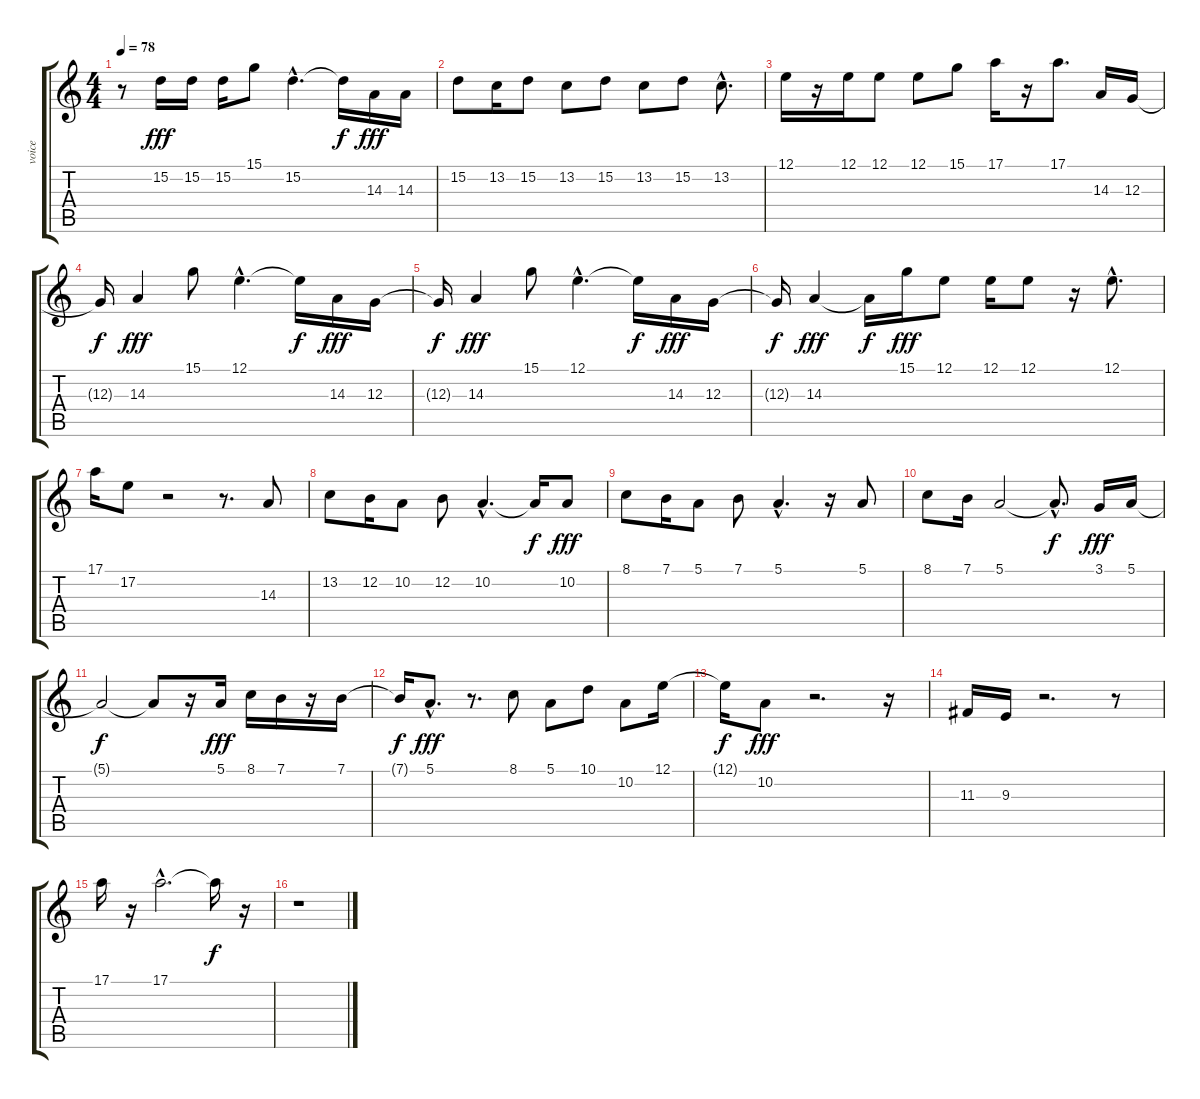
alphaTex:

\track ("voice" "voice") {instrument altosax}
\staff {score tabs}
\tuning (E4 B3 G3 D3 A2 E2) {hide}
\ts (4 4)
\tempo 78
\clef g2
\ks c
r.8{dy fff} 15.2.16 15.2.16 15.2.16 15.1.8 15.2{hac}.4{d} 15.2{t}.16{dy f} 14.3.16{dy fff} 14.3.16 |
15.2.8 13.2.16 15.2.8 13.2.8 15.2.8 13.2.8 15.2.8 13.2{hac}.8{d} |
12.1.16 r.16 12.1.16 12.1.8 12.1.8 15.1.8 17.1.16 r.16 17.1.8{d} 14.3.16 12.3.16 |
12.3{t}.16{dy f} 14.3.4{dy fff} 15.1.8 12.1{hac}.4{d} 12.1{t}.16{dy f} 14.3.16{dy fff} 12.3.16 |
12.3{t}.16{dy f} 14.3.4{dy fff} 15.1.8 12.1{hac}.4{d} 12.1{t}.16{dy f} 14.3.16{dy fff} 12.3.16 |
12.3{t}.16{dy f} 14.3.4{dy fff} 14.3{t}.16{dy f} 15.1.16{dy fff} 12.1.8 12.1.16 12.1.8 r.16 12.1{hac}.8{d} |
17.1.16 17.2.8 r.2 r.8{d} 14.3.8 |
13.2.8 12.2.16 10.2.8 12.2.8 10.2{hac}.4{d} 10.2{t}.16{dy f} 10.2.8{dy fff} |
8.1.8 7.1.16 5.1.8 7.1.8 5.1{hac}.4{d} r.16 5.1.8 |
8.1.8 7.1.16 5.1.2 5.1{hac t}.8{d dy f} 3.1.16{dy fff} 5.1.16 |
5.1{t}.2{dy f} 5.1{t}.8 r.16 5.1.16{dy fff} 8.1.16 7.1.16 r.16 7.1.16 |
7.1{t}.16{dy f} 5.1{hac}.8{d dy fff} r.8{d} 8.1.8 5.1.8 10.1.8 10.2.8 12.1.16 |
12.1{t}.16{dy f} 10.2.8{dy fff} r.2{d} r.16 |
11.3.16 9.3.16 r.2{d} r.8 |
17.1.16 r.16 17.1{hac}.2{d} 17.1{t}.16{dy f} r.16 |
r.1
